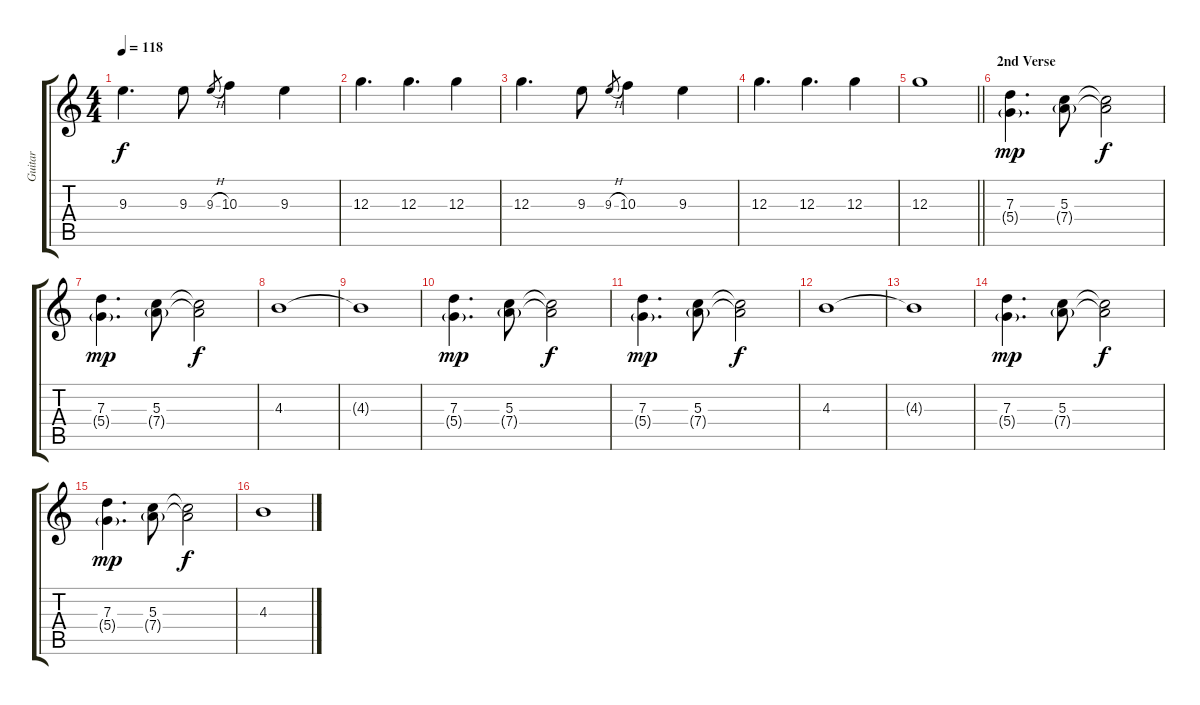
\track ("Guitar" "Guitar") {instrument electricguitarjazz}
\staff {score tabs}
\tuning (E4 B3 G3 D3 A2 E2) {hide}
\ts (4 4)
\tempo 118
\clef g2
\ks c
9.3.4{d dy f} 9.3.8 9.3{h}.8{gr} 10.3.4 9.3.4 |
12.3.4{d} 12.3.4{d} 12.3.4 |
12.3.4{d} 9.3.8 9.3{h}.8{gr} 10.3.4 9.3.4 |
12.3.4{d} 12.3.4{d} 12.3.4 |
\barLineRight lightlight
12.3.1 |
\section ("" "2nd Verse")
(7.3 5.4{g}).4{d dy mp} (5.3 7.4{g}).8 (5.3{t} 7.4{t}).2{dy f} |
(7.3 5.4{g}).4{d dy mp} (5.3 7.4{g}).8 (5.3{t} 7.4{t}).2{dy f} |
4.3.1 |
4.3{t}.1 |
(7.3 5.4{g}).4{d dy mp} (5.3 7.4{g}).8 (5.3{t} 7.4{t}).2{dy f} |
(7.3 5.4{g}).4{d dy mp} (5.3 7.4{g}).8 (5.3{t} 7.4{t}).2{dy f} |
4.3.1 |
4.3{t}.1 |
(7.3 5.4{g}).4{d dy mp} (5.3 7.4{g}).8 (5.3{t} 7.4{t}).2{dy f} |
(7.3 5.4{g}).4{d dy mp} (5.3 7.4{g}).8 (5.3{t} 7.4{t}).2{dy f} |
4.3.1
